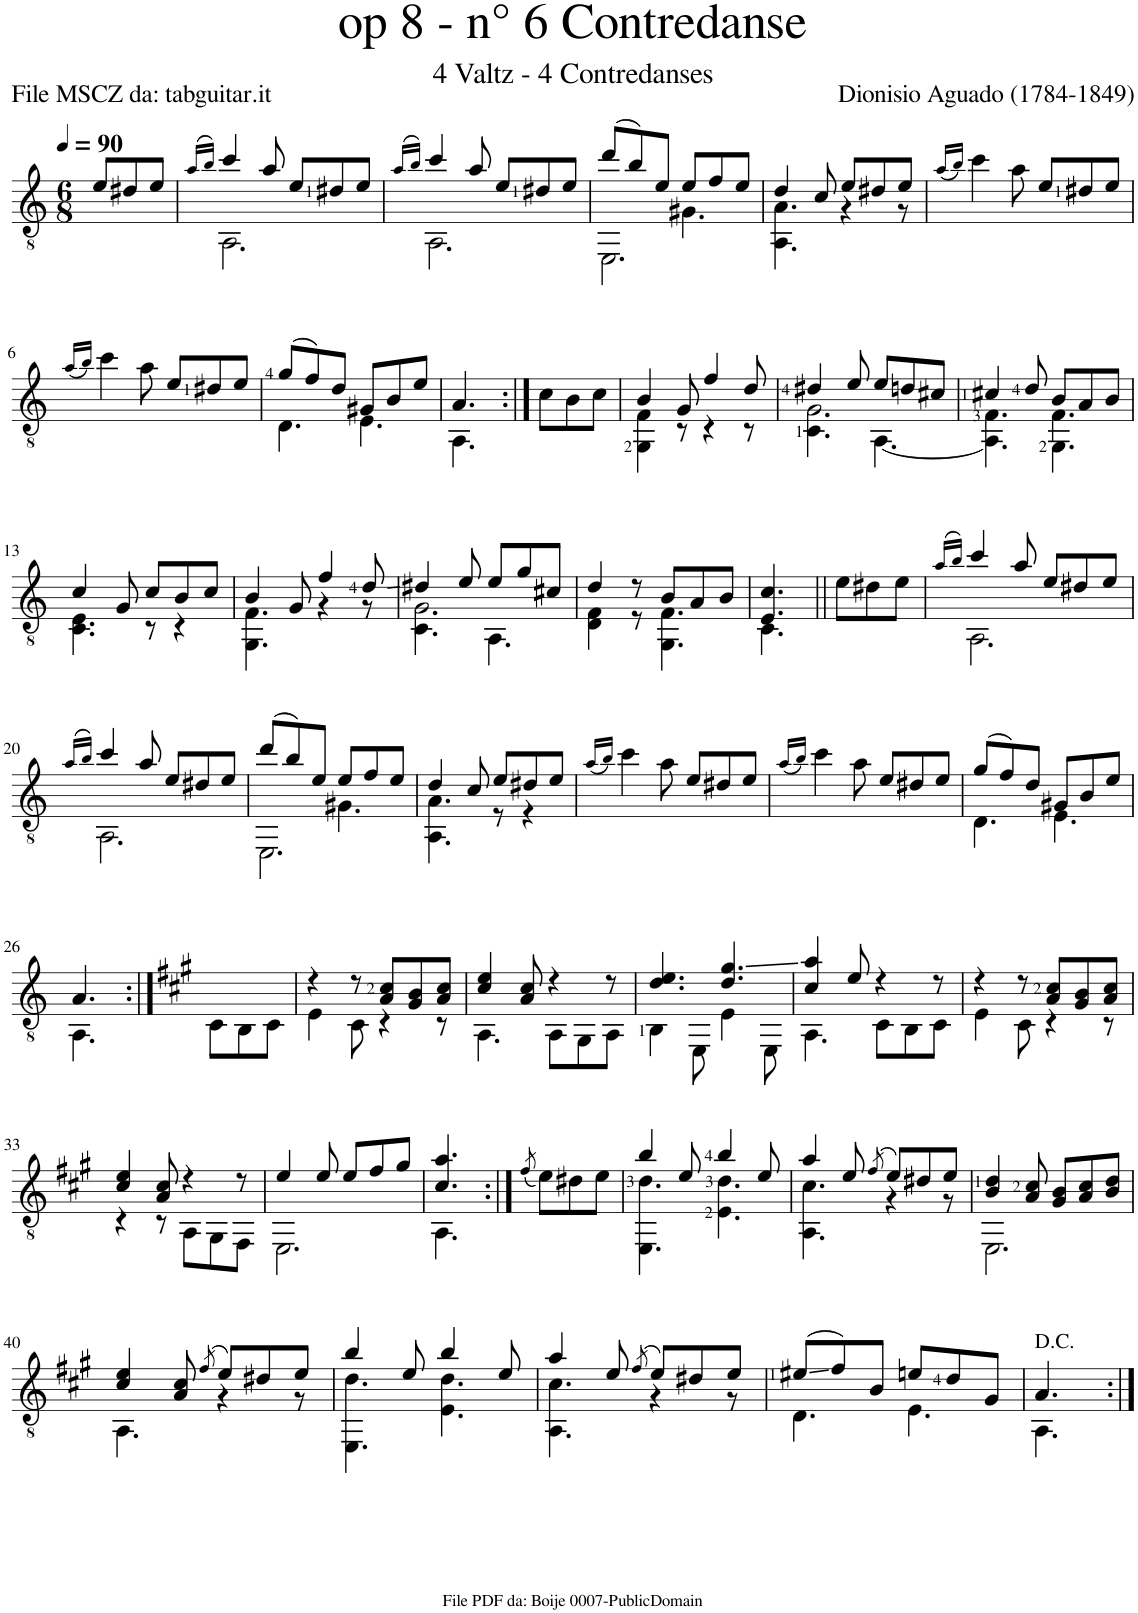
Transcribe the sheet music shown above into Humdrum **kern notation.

**kern
*part1
*staff1
*I"Guitar
*I'Guit.
*clefGv2
*k[]
*M6/8
*MM90
=
8e/L
8d#X/
8e/J
=1
(16qa/LL
16qb/JJ)
*^
4cc/	2.AA\
8a/	.
8e/L	.
8d#X/	.
8e/J	.
=2	=2
(16qa/LL	.
16qb/JJ)	.
4cc/	2.AA\
8a/	.
8e/L	.
8d#X/	.
8e/J	.
=3	=3
*	*^
(8dd/L	2.EE\	4.ryy
8b/)	.	.
8e/J	.	.
8e/L	.	4.G#X\
8f/	.	.
8e/J	.	.
*	*v	*v
=4	=4
4d/	4.AA\ 4.A\
8c/	.
8e/L	4r
8d#X/	.
8e/J	8r
*v	*v
=5
(16qa/LL
16qb/JJ)
4cc\
8a\
8e/L
8d#X/
8e/J
!!LO:LB:g=z
=6
(16qa/LL
16qb/JJ)
4cc\
8a\
8e/L
8d#X/
8e/J
=7
*^
(8g/L	4.D\
8f/)	.
8d/J	.
8G#X/L	4.E\
8B/	.
8e/J	.
=8	=8
4.A/	4.AA\
*v	*v
=9:|!
8c\L
8B\
8c\J
=10
*^
4B/	4GG\ 4F\
8G/	8r
4f/	4r
8d/	8r
=11	=11
*	*^
4d#X/	4.C\	2.G\
8e/	.	.
8e/L	[4.AA\	.
8dn/	.	.
8c#X/J	.	.
=12	=12	=12
4c#X/	4.AA\]	4.F\
8d/	.	.
8B/L	4.GG\	4.F\
8A/	.	.
8B/J	.	.
*	*v	*v
!!LO:LB:g=z
=13	=13
4c/	4.C\ 4.E\
8G/	.
8c/L	8r
8B/	4r
8c/J	.
=14	=14
4B/	4.GG\ 4.F\
8G/	.
4f/	4r
8d/	8r
=15	=15
*	*^
4d#X/	4.C\	2.G\
8e/	.	.
8e/L	4.AA\	.
8g/	.	.
8c#X/J	.	.
*	*v	*v
=16	=16
4d/	4D\ 4F\
8r	8r
8B/L	4.GG\ 4.F\
8A/	.
8B/J	.
=17	=17
4.E/ 4.c/	4.C\
*v	*v
=18||
8e\L
8d#X\
8e\J
=19
(16qa/LL
16qb/JJ)
*^
4cc/	2.AA\
8a/	.
8e/L	.
8d#X/	.
8e/J	.
!!LO:LB:g=z	!!
=20	=20
(16qa/LL	.
16qb/JJ)	.
4cc/	2.AA\
8a/	.
8e/L	.
8d#X/	.
8e/J	.
=21	=21
*	*^
(8dd/L	4.ryy	2.EE\
8b/)	.	.
8e/J	.	.
8e/L	4.G#X\	.
8f/	.	.
8e/J	.	.
*	*v	*v
=22	=22
4d/	4.AA\ 4.A\
8c/	.
8e/L	8r
8d#X/	4r
8e/J	.
*v	*v
=23
(16qa/LL
16qb/JJ)
4cc\
8a\
8e/L
8d#X/
8e/J
=24
(16qa/LL
16qb/JJ)
4cc\
8a\
8e/L
8d#X/
8e/J
=25
*^
(8g/L	4.D\
8f/)	.
8d/J	.
8G#X/L	4.E\
8B/	.
8e/J	.
!!LO:LB:g=z	!!
=26	=26
4.A/	4.AA\
*v	*v
=27:|!
*k[f#c#g#]
8C#\L
8BB\
8C#\J
=28
*^
4r	4E\
8r	8C#\
8A/ 8c#/L	4r
8G#/ 8B/	.
8A/ 8c#/J	8r
=29	=29
4c#/ 4e/	4.AA\
8A/ 8c#/	.
4r	8AA\L
.	8GG#\
8r	8AA\J
=30	=30
4.d/ 4.e/	4BB\
.	8EE\
4.d/ 4.g#/	4E\
.	8EE\
=31	=31
4c#/ 4a/	4.AA\
8e/	.
4r	8C#\L
.	8BB\
8r	8C#\J
=32	=32
4r	4E\
8r	8C#\
8A/ 8c#/L	4r
8G#/ 8B/	.
8A/ 8c#/J	8r
!!LO:LB:g=z	!!
=33	=33
4c#/ 4e/	4r
8A/ 8c#/	8r
4r	8AA\L
.	8GG#\
8r	8FF#\J
=34	=34
4e/	2.EE\
8e/	.
8e/L	.
8f#/	.
8g#/J	.
=35	=35
4.c#/ 4.a/	4.AA\
*v	*v
=36:|!
(8qf#/
8e\L)
8d#X\
8e\J
=37
*^
4b/	4.EE\ 4.d\
8e/	.
4b/	4.E\ 4.d\
8e/	.
=38	=38
4a/	4.AA\ 4.c#\
8e/	.
(8qf#/	.
8e/L)	4r
8d#X/	.
8e/J	8r
=39	=39
4B/ 4d/	2.EE\
8A/ 8c#/	.
8G#/ 8B/L	.
8A/ 8c#/	.
8B/ 8d/J	.
!!LO:LB:g=z	!!
=40	=40
4c#/ 4e/	4.AA\
8A/ 8c#/	.
(8qf#/	.
8e/L)	4r
8d#X/	.
8e/J	8r
=41	=41
4b/	4.EE\ 4.d\
8e/	.
4b/	4.E\ 4.d\
8e/	.
=42	=42
4a/	4.AA\ 4.c#\
8e/	.
(8qf#/	.
8e/L)	4r
8d#X/	.
8e/J	8r
=43	=43
(8e#X/L	4.D\
8f#/)	.
8B/J	.
8en/L	4.E\
8d/	.
8G#/J	.
=44	=44
4.A/	4.AA\
*v	*v
=:|!
*-
